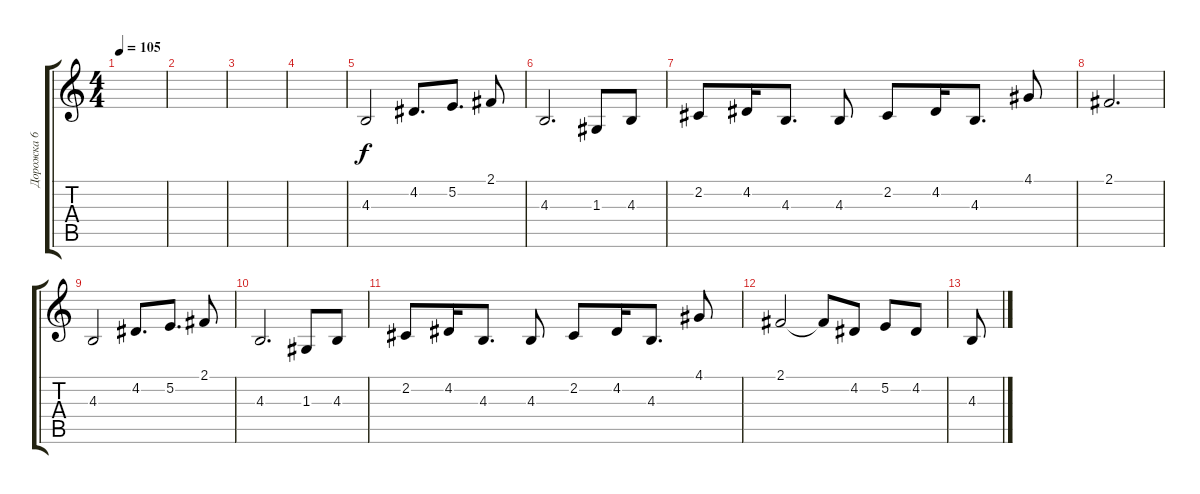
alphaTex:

\track ("Дорожка 6" "Дорожка 6") {instrument trombone}
\staff {score tabs}
\tuning (E4 B3 G3 D3 A2 E2) {hide}
\ts (4 4)
\tempo 105
\clef g2
\ks c
|
|
|
|
4.3.2 4.2.8{d} 5.2.8{d} 2.1.8 |
4.3.2{d} 1.3.8 4.3.8 |
2.2.8 4.2.16 4.3.8{d} 4.3.8 2.2.8 4.2.16 4.3.8{d} 4.1.8 |
2.1.2{d} |
4.3.2 4.2.8{d} 5.2.8{d} 2.1.8 |
4.3.2{d} 1.3.8 4.3.8 |
2.2.8 4.2.16 4.3.8{d} 4.3.8 2.2.8 4.2.16 4.3.8{d} 4.1.8 |
2.1.2 2.1{t}.8 4.2.8 5.2.8 4.2.8 |
4.3.8
